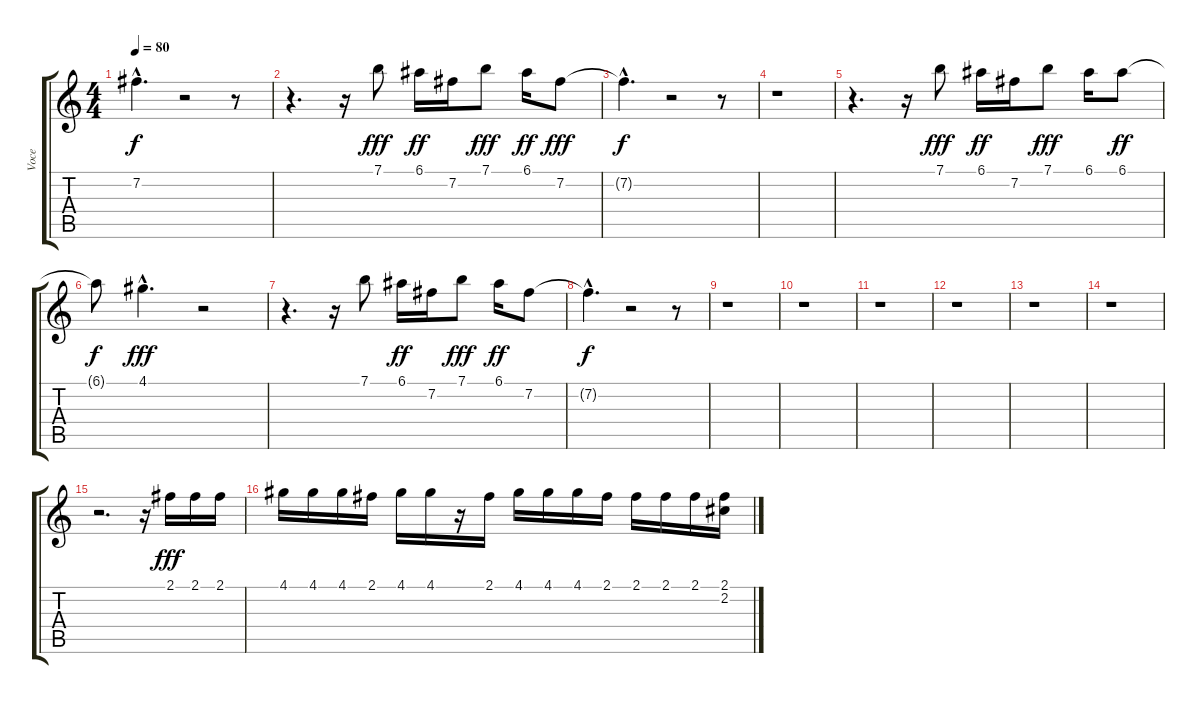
\track ("Voce" "Voce") {instrument acousticguitarsteel}
\staff {score tabs}
\tuning (E4 B3 G3 D3 A2 E2) {hide}
\ts (4 4)
\tempo 80
\clef g2
\ks c
7.2{hac t}.4{d dy f} r.2 r.8 |
r.4{d} r.16 7.1.8{dy fff} 6.1.16{dy ff} 7.2.16 7.1.8{dy fff} 6.1.16{dy ff} 7.2.8{dy fff} |
7.2{hac t}.4{d dy f} r.2 r.8 |
r.1 |
r.4{d} r.16 7.1.8{dy fff} 6.1.16{dy ff} 7.2.16 7.1.8{dy fff} 6.1.16 6.1.8{dy ff} |
6.1{t}.8{dy f} 4.1{hac}.4{d dy fff} r.2 |
r.4{d} r.16 7.1.8 6.1.16{dy ff} 7.2.16 7.1.8{dy fff} 6.1.16{dy ff} 7.2.8 |
7.2{hac t}.4{d dy f} r.2 r.8 |
r.1 |
r.1 |
r.1 |
r.1 |
r.1 |
r.1 |
r.2{d} r.16 2.1.16{dy fff} 2.1.16 2.1.16 |
4.1.16 4.1.16 4.1.16 2.1.16 4.1.16 4.1.16 r.16 2.1.16 4.1.16 4.1.16 4.1.16 2.1.16 2.1.16 2.1.16 2.1.16 (2.1 2.2).16
